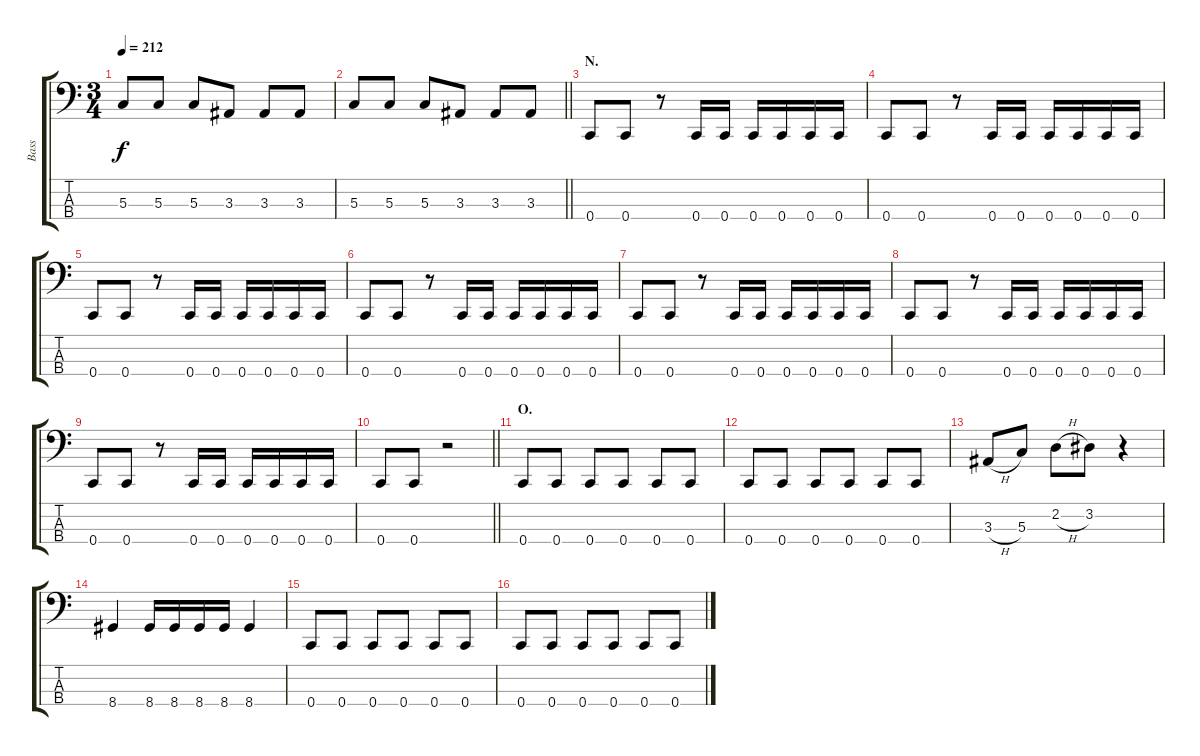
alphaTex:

\track ("Bass" "Bass") {instrument electricbasspick}
\staff {score tabs}
\tuning (F2 C2 G1 C1) {hide}
\ts (3 4)
\tempo 212
\clef f4
\ks c
5.3.8{dy f} 5.3.8 5.3.8 3.3.8 3.3.8 3.3.8 |
\barLineRight lightlight
5.3.8 5.3.8 5.3.8 3.3.8 3.3.8 3.3.8 |
\section ("" "N.")
0.4.8 0.4.8 r.8 0.4.16 0.4.16 0.4.16 0.4.16 0.4.16 0.4.16 |
0.4.8 0.4.8 r.8 0.4.16 0.4.16 0.4.16 0.4.16 0.4.16 0.4.16 |
0.4.8 0.4.8 r.8 0.4.16 0.4.16 0.4.16 0.4.16 0.4.16 0.4.16 |
0.4.8 0.4.8 r.8 0.4.16 0.4.16 0.4.16 0.4.16 0.4.16 0.4.16 |
0.4.8 0.4.8 r.8 0.4.16 0.4.16 0.4.16 0.4.16 0.4.16 0.4.16 |
0.4.8 0.4.8 r.8 0.4.16 0.4.16 0.4.16 0.4.16 0.4.16 0.4.16 |
0.4.8 0.4.8 r.8 0.4.16 0.4.16 0.4.16 0.4.16 0.4.16 0.4.16 |
\barLineRight lightlight
0.4.8 0.4.8 r.2 |
\section ("" "O.")
0.4.8 0.4.8 0.4.8 0.4.8 0.4.8 0.4.8 |
0.4.8 0.4.8 0.4.8 0.4.8 0.4.8 0.4.8 |
3.3{h}.8 5.3.8 2.2{h}.8 3.2.8 r.4 |
8.4.4 8.4.16 8.4.16 8.4.16 8.4.16 8.4.4 |
0.4.8 0.4.8 0.4.8 0.4.8 0.4.8 0.4.8 |
0.4.8 0.4.8 0.4.8 0.4.8 0.4.8 0.4.8
